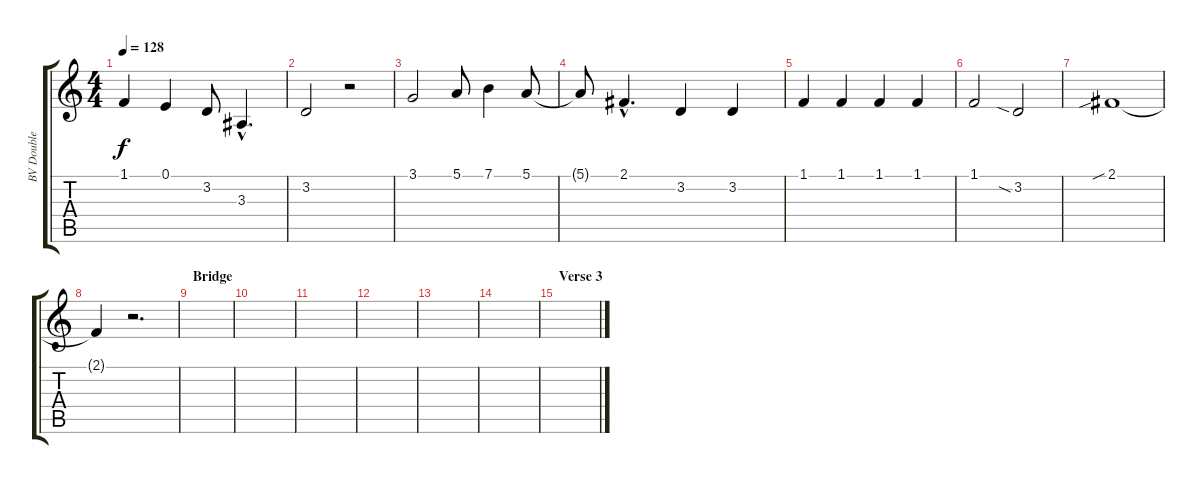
\track ("BV Double Tracked" "BV Double ") {instrument lead6voice}
\staff {score tabs}
\tuning (E4 B3 G3 D3 A2 E2) {hide}
\ts (4 4)
\tempo 128
\clef g2
\ks c
1.1.4{dy f} 0.1.4 3.2.8 3.3{hac}.4{d} |
3.2.2 r.2 |
3.1.2 5.1.8 7.1.4 5.1.8 |
5.1{t}.8 2.1{hac}.4{d} 3.2.4 3.2.4 |
1.1.4 1.1.4 1.1.4 1.1.4 |
1.1.2 3.2{sia}.2 |
2.1{sib}.1 |
2.1{t}.4 r.2{d} |
\section ("" "Bridge")
|
|
|
|
|
|
\section ("" "Verse 3")
